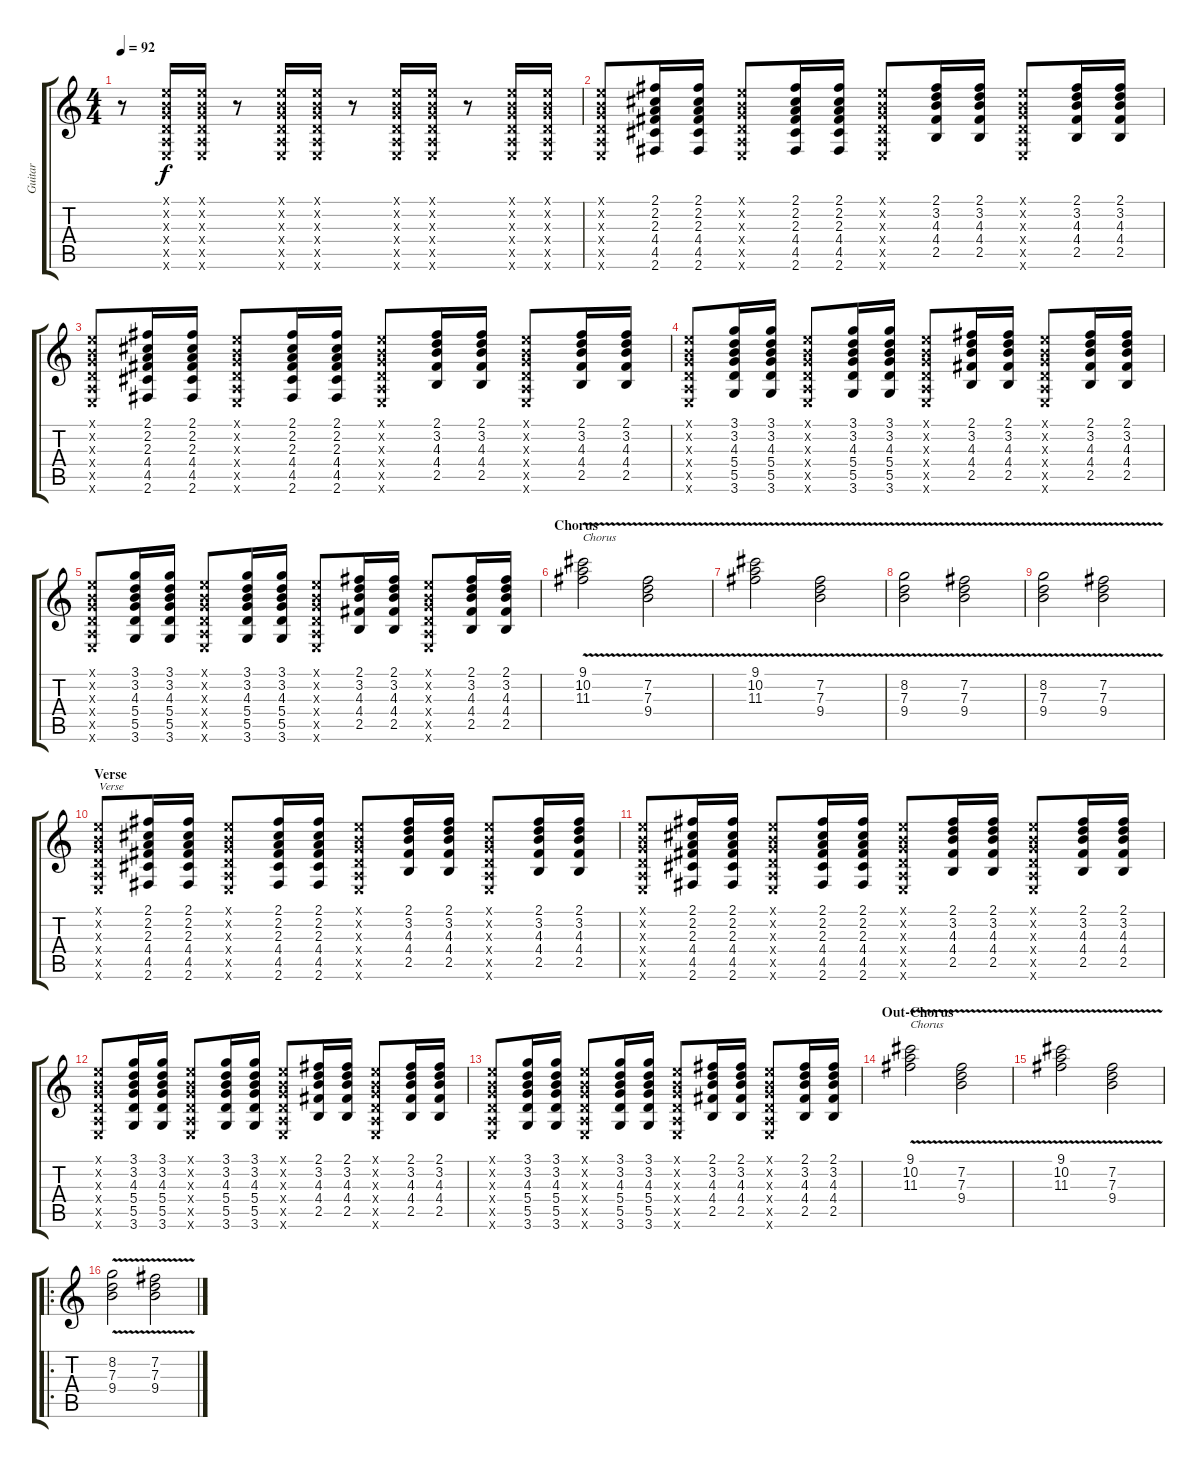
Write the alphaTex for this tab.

\track ("Guitar" "Guitar") {instrument overdrivenguitar}
\staff {score tabs}
\tuning (E4 B3 G3 D3 A2 E2) {hide}
\ts (4 4)
\tempo 92
\clef g2
\ks c
r.8{dy f} (0.1{x} 0.2{x} 0.3{x} 0.4{x} 0.5{x} 0.6{x}).16 (0.1{x} 0.2{x} 0.3{x} 0.4{x} 0.5{x} 0.6{x}).16 r.8 (0.1{x} 0.2{x} 0.3{x} 0.4{x} 0.5{x} 0.6{x}).16 (0.1{x} 0.2{x} 0.3{x} 0.4{x} 0.5{x} 0.6{x}).16 r.8 (0.1{x} 0.2{x} 0.3{x} 0.4{x} 0.5{x} 0.6{x}).16 (0.1{x} 0.2{x} 0.3{x} 0.4{x} 0.5{x} 0.6{x}).16 r.8 (0.1{x} 0.2{x} 0.3{x} 0.4{x} 0.5{x} 0.6{x}).16 (0.1{x} 0.2{x} 0.3{x} 0.4{x} 0.5{x} 0.6{x}).16 |
(0.1{x} 0.2{x} 0.3{x} 0.4{x} 0.5{x} 0.6{x}).8 (2.1 2.2 2.3 4.4 4.5 2.6).16 (2.1 2.2 2.3 4.4 4.5 2.6).16 (0.1{x} 0.2{x} 0.3{x} 0.4{x} 0.5{x} 0.6{x}).8 (2.1 2.2 2.3 4.4 4.5 2.6).16 (2.1 2.2 2.3 4.4 4.5 2.6).16 (0.1{x} 0.2{x} 0.3{x} 0.4{x} 0.5{x} 0.6{x}).8 (2.1 3.2 4.3 4.4 2.5).16 (2.1 3.2 4.3 4.4 2.5).16 (0.1{x} 0.2{x} 0.3{x} 0.4{x} 0.5{x} 0.6{x}).8 (2.1 3.2 4.3 4.4 2.5).16 (2.1 3.2 4.3 4.4 2.5).16 |
(0.1{x} 0.2{x} 0.3{x} 0.4{x} 0.5{x} 0.6{x}).8 (2.1 2.2 2.3 4.4 4.5 2.6).16 (2.1 2.2 2.3 4.4 4.5 2.6).16 (0.1{x} 0.2{x} 0.3{x} 0.4{x} 0.5{x} 0.6{x}).8 (2.1 2.2 2.3 4.4 4.5 2.6).16 (2.1 2.2 2.3 4.4 4.5 2.6).16 (0.1{x} 0.2{x} 0.3{x} 0.4{x} 0.5{x} 0.6{x}).8 (2.1 3.2 4.3 4.4 2.5).16 (2.1 3.2 4.3 4.4 2.5).16 (0.1{x} 0.2{x} 0.3{x} 0.4{x} 0.5{x} 0.6{x}).8 (2.1 3.2 4.3 4.4 2.5).16 (2.1 3.2 4.3 4.4 2.5).16 |
(0.1{x} 0.2{x} 0.3{x} 0.4{x} 0.5{x} 0.6{x}).8 (3.1 3.2 4.3 5.4 5.5 3.6).16 (3.1 3.2 4.3 5.4 5.5 3.6).16 (0.1{x} 0.2{x} 0.3{x} 0.4{x} 0.5{x} 0.6{x}).8 (3.1 3.2 4.3 5.4 5.5 3.6).16 (3.1 3.2 4.3 5.4 5.5 3.6).16 (0.1{x} 0.2{x} 0.3{x} 0.4{x} 0.5{x} 0.6{x}).8 (2.1 3.2 4.3 4.4 2.5).16 (2.1 3.2 4.3 4.4 2.5).16 (0.1{x} 0.2{x} 0.3{x} 0.4{x} 0.5{x} 0.6{x}).8 (2.1 3.2 4.3 4.4 2.5).16 (2.1 3.2 4.3 4.4 2.5).16 |
(0.1{x} 0.2{x} 0.3{x} 0.4{x} 0.5{x} 0.6{x}).8 (3.1 3.2 4.3 5.4 5.5 3.6).16 (3.1 3.2 4.3 5.4 5.5 3.6).16 (0.1{x} 0.2{x} 0.3{x} 0.4{x} 0.5{x} 0.6{x}).8 (3.1 3.2 4.3 5.4 5.5 3.6).16 (3.1 3.2 4.3 5.4 5.5 3.6).16 (0.1{x} 0.2{x} 0.3{x} 0.4{x} 0.5{x} 0.6{x}).8 (2.1 3.2 4.3 4.4 2.5).16 (2.1 3.2 4.3 4.4 2.5).16 (0.1{x} 0.2{x} 0.3{x} 0.4{x} 0.5{x} 0.6{x}).8 (2.1 3.2 4.3 4.4 2.5).16 (2.1 3.2 4.3 4.4 2.5).16 |
\section ("" "Chorus")
(9.1{v} 10.2{v} 11.3{v}).2{txt "Chorus"} (7.2{v} 7.3{v} 9.4{v}).2 |
(9.1{v} 10.2{v} 11.3{v}).2 (7.2{v} 7.3{v} 9.4{v}).2 |
(8.2{v} 7.3{v} 9.4{v}).2 (7.2{v} 7.3{v} 9.4{v}).2 |
(8.2{v} 7.3{v} 9.4{v}).2 (7.2{v} 7.3{v} 9.4{v}).2 |
\section ("" "Verse")
(0.1{x} 0.2{x} 0.3{x} 0.4{x} 0.5{x} 0.6{x}).8{txt "Verse"} (2.1 2.2 2.3 4.4 4.5 2.6).16 (2.1 2.2 2.3 4.4 4.5 2.6).16 (0.1{x} 0.2{x} 0.3{x} 0.4{x} 0.5{x} 0.6{x}).8 (2.1 2.2 2.3 4.4 4.5 2.6).16 (2.1 2.2 2.3 4.4 4.5 2.6).16 (0.1{x} 0.2{x} 0.3{x} 0.4{x} 0.5{x} 0.6{x}).8 (2.1 3.2 4.3 4.4 2.5).16 (2.1 3.2 4.3 4.4 2.5).16 (0.1{x} 0.2{x} 0.3{x} 0.4{x} 0.5{x} 0.6{x}).8 (2.1 3.2 4.3 4.4 2.5).16 (2.1 3.2 4.3 4.4 2.5).16 |
(0.1{x} 0.2{x} 0.3{x} 0.4{x} 0.5{x} 0.6{x}).8 (2.1 2.2 2.3 4.4 4.5 2.6).16 (2.1 2.2 2.3 4.4 4.5 2.6).16 (0.1{x} 0.2{x} 0.3{x} 0.4{x} 0.5{x} 0.6{x}).8 (2.1 2.2 2.3 4.4 4.5 2.6).16 (2.1 2.2 2.3 4.4 4.5 2.6).16 (0.1{x} 0.2{x} 0.3{x} 0.4{x} 0.5{x} 0.6{x}).8 (2.1 3.2 4.3 4.4 2.5).16 (2.1 3.2 4.3 4.4 2.5).16 (0.1{x} 0.2{x} 0.3{x} 0.4{x} 0.5{x} 0.6{x}).8 (2.1 3.2 4.3 4.4 2.5).16 (2.1 3.2 4.3 4.4 2.5).16 |
(0.1{x} 0.2{x} 0.3{x} 0.4{x} 0.5{x} 0.6{x}).8 (3.1 3.2 4.3 5.4 5.5 3.6).16 (3.1 3.2 4.3 5.4 5.5 3.6).16 (0.1{x} 0.2{x} 0.3{x} 0.4{x} 0.5{x} 0.6{x}).8 (3.1 3.2 4.3 5.4 5.5 3.6).16 (3.1 3.2 4.3 5.4 5.5 3.6).16 (0.1{x} 0.2{x} 0.3{x} 0.4{x} 0.5{x} 0.6{x}).8 (2.1 3.2 4.3 4.4 2.5).16 (2.1 3.2 4.3 4.4 2.5).16 (0.1{x} 0.2{x} 0.3{x} 0.4{x} 0.5{x} 0.6{x}).8 (2.1 3.2 4.3 4.4 2.5).16 (2.1 3.2 4.3 4.4 2.5).16 |
(0.1{x} 0.2{x} 0.3{x} 0.4{x} 0.5{x} 0.6{x}).8 (3.1 3.2 4.3 5.4 5.5 3.6).16 (3.1 3.2 4.3 5.4 5.5 3.6).16 (0.1{x} 0.2{x} 0.3{x} 0.4{x} 0.5{x} 0.6{x}).8 (3.1 3.2 4.3 5.4 5.5 3.6).16 (3.1 3.2 4.3 5.4 5.5 3.6).16 (0.1{x} 0.2{x} 0.3{x} 0.4{x} 0.5{x} 0.6{x}).8 (2.1 3.2 4.3 4.4 2.5).16 (2.1 3.2 4.3 4.4 2.5).16 (0.1{x} 0.2{x} 0.3{x} 0.4{x} 0.5{x} 0.6{x}).8 (2.1 3.2 4.3 4.4 2.5).16 (2.1 3.2 4.3 4.4 2.5).16 |
\section ("" "Out-Chorus")
(9.1{v} 10.2{v} 11.3{v}).2{txt "Chorus"} (7.2{v} 7.3{v} 9.4{v}).2 |
(9.1{v} 10.2{v} 11.3{v}).2 (7.2{v} 7.3{v} 9.4{v}).2 |
\ro
(8.2{v} 7.3{v} 9.4{v}).2 (7.2{v} 7.3{v} 9.4{v}).2
